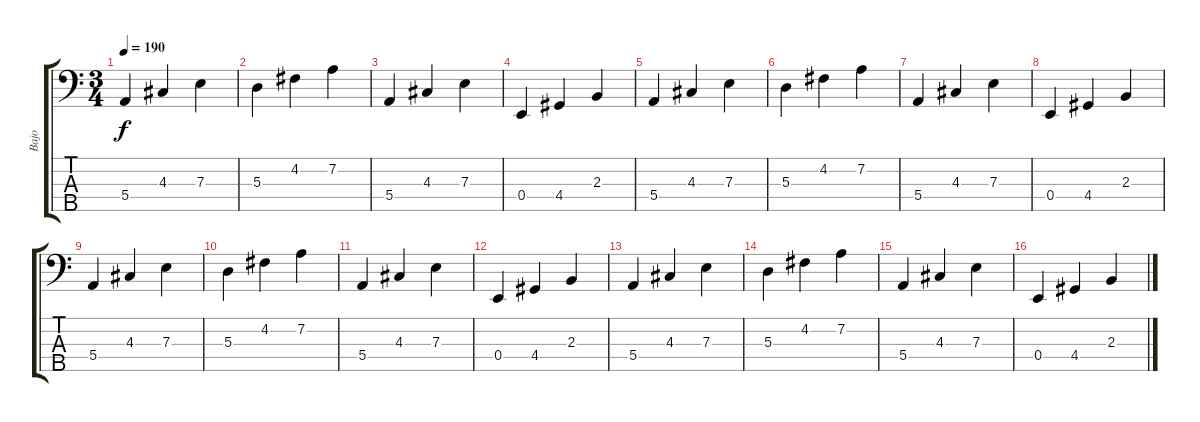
\track ("Bajo" "Bajo") {instrument electricbassfinger}
\staff {score tabs}
\tuning (G2 D2 A1 E1 B0) {hide}
\ts (3 4)
\tempo 190
\clef f4
\ks c
5.4.4{dy f} 4.3.4 7.3.4 |
5.3.4 4.2.4 7.2.4 |
5.4.4 4.3.4 7.3.4 |
0.4.4 4.4.4 2.3.4 |
5.4.4 4.3.4 7.3.4 |
5.3.4 4.2.4 7.2.4 |
5.4.4 4.3.4 7.3.4 |
0.4.4 4.4.4 2.3.4 |
5.4.4 4.3.4 7.3.4 |
5.3.4 4.2.4 7.2.4 |
5.4.4 4.3.4 7.3.4 |
0.4.4 4.4.4 2.3.4 |
5.4.4 4.3.4 7.3.4 |
5.3.4 4.2.4 7.2.4 |
5.4.4 4.3.4 7.3.4 |
0.4.4 4.4.4 2.3.4
